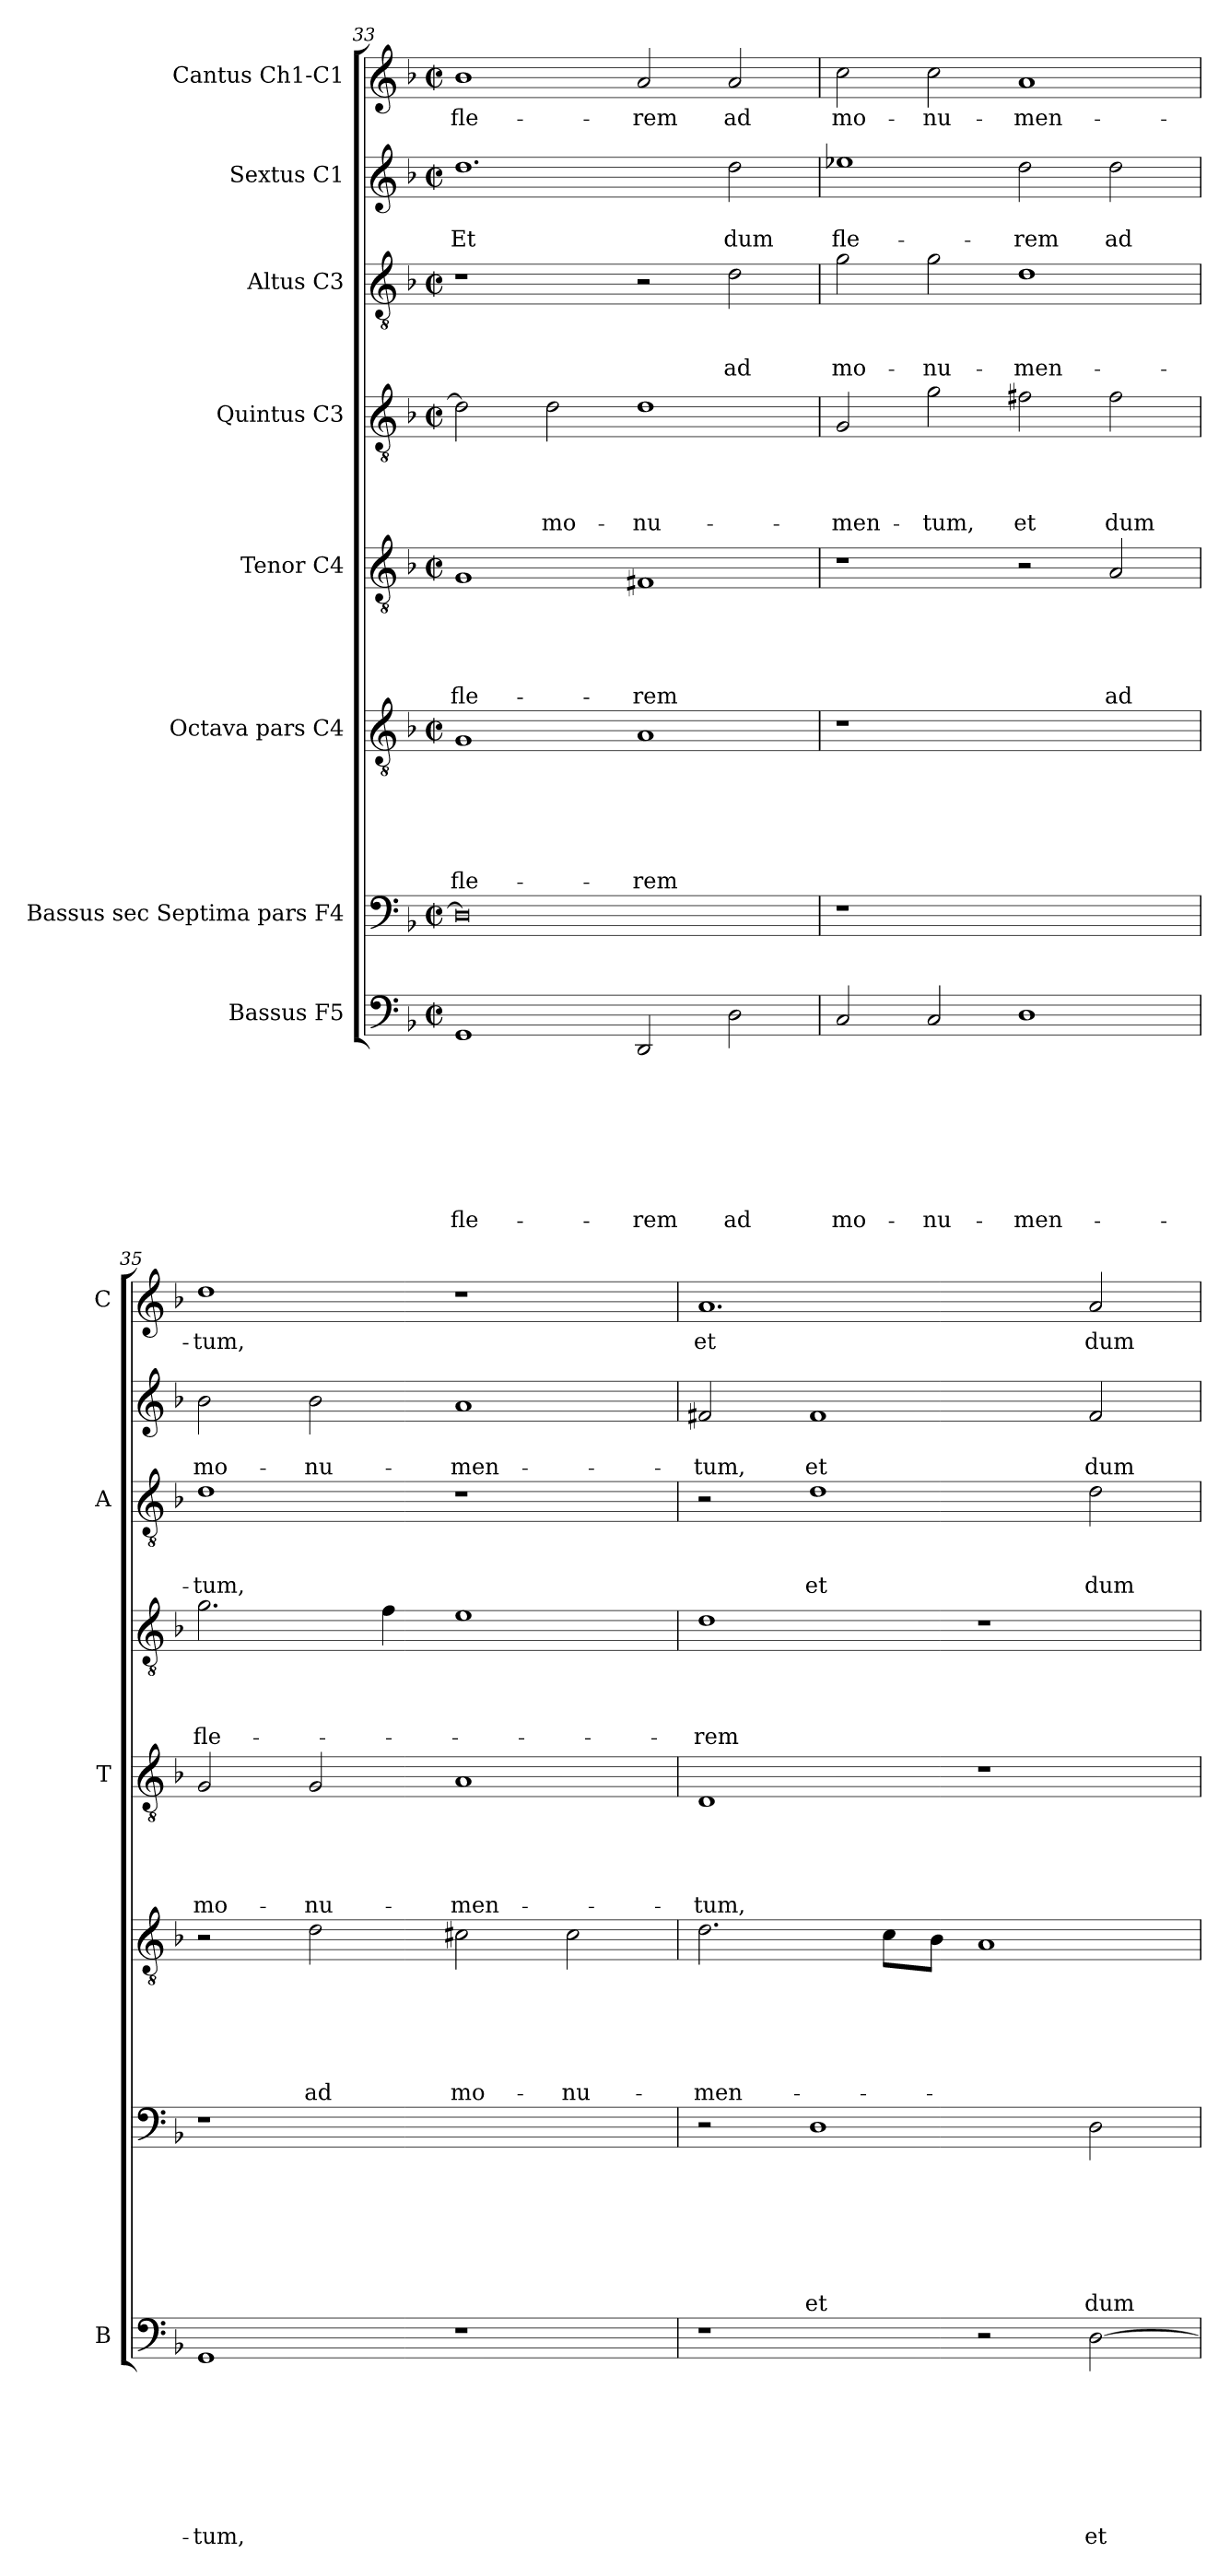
**kern	**text	**text	**text	**text	**text	**text	**text	**text	**kern	**text	**text	**text	**text	**text	**text	**text	**kern	**text	**text	**text	**text	**text	**text	**kern	**text	**text	**text	**text	**text	**kern	**text	**text	**text	**text	**kern	**text	**text	**text	**kern	**text	**text	**kern	**text
*part8	*part8	*part8	*part8	*part8	*part8	*part8	*part8	*part8	*part7	*part7	*part7	*part7	*part7	*part7	*part7	*part7	*part6	*part6	*part6	*part6	*part6	*part6	*part6	*part5	*part5	*part5	*part5	*part5	*part5	*part4	*part4	*part4	*part4	*part4	*part3	*part3	*part3	*part3	*part2	*part2	*part2	*part1	*part1
*staff8	*staff8	*staff8	*staff8	*staff8	*staff8	*staff8	*staff8	*staff8	*staff7	*staff7	*staff7	*staff7	*staff7	*staff7	*staff7	*staff7	*staff6	*staff6	*staff6	*staff6	*staff6	*staff6	*staff6	*staff5	*staff5	*staff5	*staff5	*staff5	*staff5	*staff4	*staff4	*staff4	*staff4	*staff4	*staff3	*staff3	*staff3	*staff3	*staff2	*staff2	*staff2	*staff1	*staff1
*I"Bassus F5	*	*	*	*	*	*	*	*	*I"Bassus sec Septima pars F4	*	*	*	*	*	*	*	*I"Octava pars C4	*	*	*	*	*	*	*I"Tenor C4	*	*	*	*	*	*I"Quintus C3	*	*	*	*	*I"Altus C3	*	*	*	*I"Sextus C1	*	*	*I"Cantus Ch1-C1	*
*I'B	*	*	*	*	*	*	*	*	*	*	*	*	*	*	*	*	*	*	*	*	*	*	*	*I'T	*	*	*	*	*	*	*	*	*	*	*I'A	*	*	*	*	*	*	*I'C	*
*clefF4	*	*	*	*	*	*	*	*	*clefF4	*	*	*	*	*	*	*	*clefGv2	*	*	*	*	*	*	*clefGv2	*	*	*	*	*	*clefGv2	*	*	*	*	*clefGv2	*	*	*	*clefG2	*	*	*clefG2	*
*k[b-]	*	*	*	*	*	*	*	*	*k[b-]	*	*	*	*	*	*	*	*k[b-]	*	*	*	*	*	*	*k[b-]	*	*	*	*	*	*k[b-]	*	*	*	*	*k[b-]	*	*	*	*k[b-]	*	*	*k[b-]	*
*F:	*	*	*	*	*	*	*	*	*F:	*	*	*	*	*	*	*	*F:	*	*	*	*	*	*	*F:	*	*	*	*	*	*F:	*	*	*	*	*F:	*	*	*	*F:	*	*	*F:	*
*M2/2	*	*	*	*	*	*	*	*	*M2/2	*	*	*	*	*	*	*	*M2/2	*	*	*	*	*	*	*M2/2	*	*	*	*	*	*M2/2	*	*	*	*	*M2/2	*	*	*	*M2/2	*	*	*M2/2	*
*met(c|)	*	*	*	*	*	*	*	*	*met(c|)	*	*	*	*	*	*	*	*met(c|)	*	*	*	*	*	*	*met(c|)	*	*	*	*	*	*met(c|)	*	*	*	*	*met(c|)	*	*	*	*met(c|)	*	*	*met(c|)	*
=33	=33	=33	=33	=33	=33	=33	=33	=33	=33	=33	=33	=33	=33	=33	=33	=33	=33	=33	=33	=33	=33	=33	=33	=33	=33	=33	=33	=33	=33	=33	=33	=33	=33	=33	=33	=33	=33	=33	=33	=33	=33	=33	=33
!	!	!	!	!	!	!	!	!LO:LY:b	!	!	!	!	!	!	!	!	!	!	!	!	!	!	!LO:LY:b	!	!	!	!	!	!LO:LY:b	!	!	!	!	!	!	!	!	!	!	!	!LO:LY:b	!	!LO:LY:b
1GG	.	.	.	.	.	.	.	fle-	0D]	.	.	.	.	.	.	.	1G	.	.	.	.	.	fle-	1G	.	.	.	.	fle-	2d\]	.	.	.	.	1r	.	.	.	1.dd	.	Et	1b-	fle-
!	!	!	!	!	!	!	!	!	!	!	!	!	!	!	!	!	!	!	!	!	!	!	!	!	!	!	!	!	!	!	!	!	!	!LO:LY:b	!	!	!	!	!	!	!	!	!
.	.	.	.	.	.	.	.	.	.	.	.	.	.	.	.	.	.	.	.	.	.	.	.	.	.	.	.	.	.	2d\	.	.	.	mo-	.	.	.	.	.	.	.	.	.
!	!	!	!	!	!	!	!	!LO:LY:b	!	!	!	!	!	!	!	!	!	!	!	!	!	!	!LO:LY:b	!	!	!	!	!	!LO:LY:b	!	!	!	!	!LO:LY:b	!	!	!	!	!	!	!	!	!LO:LY:b
2DD/	.	.	.	.	.	.	.	-rem	.	.	.	.	.	.	.	.	1A	.	.	.	.	.	-rem	1F#X	.	.	.	.	-rem	1d	.	.	.	-nu-	2r	.	.	.	.	.	.	2a/	-rem
!	!	!	!	!	!	!	!	!LO:LY:b	!	!	!	!	!	!	!	!	!	!	!	!	!	!	!	!	!	!	!	!	!	!	!	!	!	!	!	!	!	!LO:LY:b	!	!	!LO:LY:b	!	!LO:LY:b
2D\	.	.	.	.	.	.	.	ad	.	.	.	.	.	.	.	.	.	.	.	.	.	.	.	.	.	.	.	.	.	.	.	.	.	.	2d\	.	.	ad	2dd\	.	dum	2a/	ad
=34	=34	=34	=34	=34	=34	=34	=34	=34	=34	=34	=34	=34	=34	=34	=34	=34	=34	=34	=34	=34	=34	=34	=34	=34	=34	=34	=34	=34	=34	=34	=34	=34	=34	=34	=34	=34	=34	=34	=34	=34	=34	=34	=34
!	!	!	!	!	!	!	!	!LO:LY:b	!	!	!	!	!	!	!	!	!	!	!	!	!	!	!	!	!	!	!	!	!	!	!	!	!	!LO:LY:b	!	!	!	!LO:LY:b	!	!	!LO:LY:b	!	!LO:LY:b
2C/	.	.	.	.	.	.	.	mo-	1r	.	.	.	.	.	.	.	1r	.	.	.	.	.	.	1r	.	.	.	.	.	2G/	.	.	.	-men-	2g\	.	.	mo-	1ee-X	.	fle-	2cc\	mo-
!	!	!	!	!	!	!	!	!LO:LY:b	!	!	!	!	!	!	!	!	!	!	!	!	!	!	!	!	!	!	!	!	!	!	!	!	!	!LO:LY:b	!	!	!	!LO:LY:b	!	!	!	!	!LO:LY:b
2C/	.	.	.	.	.	.	.	-nu-	.	.	.	.	.	.	.	.	.	.	.	.	.	.	.	.	.	.	.	.	.	2g\	.	.	.	-tum,	2g\	.	.	-nu-	.	.	.	2cc\	-nu-
!	!	!	!	!	!	!	!	!LO:LY:b	!	!	!	!	!	!	!	!	!	!	!	!	!	!	!	!	!	!	!	!	!	!	!	!	!	!LO:LY:b	!	!	!	!LO:LY:b	!	!	!LO:LY:b	!	!LO:LY:b
1D	.	.	.	.	.	.	.	-men-	1ryy	.	.	.	.	.	.	.	1ryy	.	.	.	.	.	.	2r	.	.	.	.	.	2f#X\	.	.	.	et	1d	.	.	-men-	2dd\	.	-rem	1a	-men-
!	!	!	!	!	!	!	!	!	!	!	!	!	!	!	!	!	!	!	!	!	!	!	!	!	!	!	!	!	!LO:LY:b	!	!	!	!	!LO:LY:b	!	!	!	!	!	!	!LO:LY:b	!	!
.	.	.	.	.	.	.	.	.	.	.	.	.	.	.	.	.	.	.	.	.	.	.	.	2A/	.	.	.	.	ad	2f#\	.	.	.	dum	.	.	.	.	2dd\	.	ad	.	.
!!LO:PB:g=z
=35	=35	=35	=35	=35	=35	=35	=35	=35	=35	=35	=35	=35	=35	=35	=35	=35	=35	=35	=35	=35	=35	=35	=35	=35	=35	=35	=35	=35	=35	=35	=35	=35	=35	=35	=35	=35	=35	=35	=35	=35	=35	=35	=35
!	!	!	!	!	!	!	!	!LO:LY:b	!	!	!	!	!	!	!	!	!	!	!	!	!	!	!	!	!	!	!	!	!LO:LY:b	!	!	!	!	!LO:LY:b	!	!	!	!LO:LY:b	!	!	!LO:LY:b	!	!LO:LY:b
1GG	.	.	.	.	.	.	.	-tum,	1r	.	.	.	.	.	.	.	2r	.	.	.	.	.	.	2G/	.	.	.	.	mo-	2.g\	.	.	.	fle-	1d	.	.	-tum,	2b-\	.	mo-	1dd	-tum,
!	!	!	!	!	!	!	!	!	!	!	!	!	!	!	!	!	!	!	!	!	!	!	!LO:LY:b	!	!	!	!	!	!LO:LY:b	!	!	!	!	!	!	!	!	!	!	!	!LO:LY:b	!	!
.	.	.	.	.	.	.	.	.	.	.	.	.	.	.	.	.	2d\	.	.	.	.	.	ad	2G/	.	.	.	.	-nu-	.	.	.	.	.	.	.	.	.	2b-\	.	-nu-	.	.
.	.	.	.	.	.	.	.	.	.	.	.	.	.	.	.	.	.	.	.	.	.	.	.	.	.	.	.	.	.	4f\	.	.	.	.	.	.	.	.	.	.	.	.	.
!	!	!	!	!	!	!	!	!	!	!	!	!	!	!	!	!	!	!	!	!	!	!	!LO:LY:b	!	!	!	!	!	!LO:LY:b	!	!	!	!	!	!	!	!	!	!	!	!LO:LY:b	!	!
1r	.	.	.	.	.	.	.	.	1ryy	.	.	.	.	.	.	.	2c#X\	.	.	.	.	.	mo-	1A	.	.	.	.	-men-	1e	.	.	.	.	1r	.	.	.	1a	.	-men-	1r	.
!	!	!	!	!	!	!	!	!	!	!	!	!	!	!	!	!	!	!	!	!	!	!	!LO:LY:b	!	!	!	!	!	!	!	!	!	!	!	!	!	!	!	!	!	!	!	!
.	.	.	.	.	.	.	.	.	.	.	.	.	.	.	.	.	2c#\	.	.	.	.	.	-nu-	.	.	.	.	.	.	.	.	.	.	.	.	.	.	.	.	.	.	.	.
=36	=36	=36	=36	=36	=36	=36	=36	=36	=36	=36	=36	=36	=36	=36	=36	=36	=36	=36	=36	=36	=36	=36	=36	=36	=36	=36	=36	=36	=36	=36	=36	=36	=36	=36	=36	=36	=36	=36	=36	=36	=36	=36	=36
!	!	!	!	!	!	!	!	!	!	!	!	!	!	!	!	!	!	!	!	!	!	!	!LO:LY:b	!	!	!	!	!	!LO:LY:b	!	!	!	!	!LO:LY:b	!	!	!	!	!	!	!LO:LY:b	!	!LO:LY:b
1r	.	.	.	.	.	.	.	.	2r	.	.	.	.	.	.	.	2.d\	.	.	.	.	.	-men-	1D	.	.	.	.	-tum,	1d	.	.	.	-rem	2r	.	.	.	2f#X/	.	-tum,	1.a	et
!	!	!	!	!	!	!	!	!	!	!	!	!	!	!	!	!LO:LY:b	!	!	!	!	!	!	!	!	!	!	!	!	!	!	!	!	!	!	!	!	!	!LO:LY:b	!	!	!LO:LY:b	!	!
.	.	.	.	.	.	.	.	.	1D	.	.	.	.	.	.	et	.	.	.	.	.	.	.	.	.	.	.	.	.	.	.	.	.	.	1d	.	.	et	1f#	.	et	.	.
.	.	.	.	.	.	.	.	.	.	.	.	.	.	.	.	.	8c\L	.	.	.	.	.	.	.	.	.	.	.	.	.	.	.	.	.	.	.	.	.	.	.	.	.	.
.	.	.	.	.	.	.	.	.	.	.	.	.	.	.	.	.	8B-\J	.	.	.	.	.	.	.	.	.	.	.	.	.	.	.	.	.	.	.	.	.	.	.	.	.	.
2r	.	.	.	.	.	.	.	.	.	.	.	.	.	.	.	.	1A	.	.	.	.	.	.	1r	.	.	.	.	.	1r	.	.	.	.	.	.	.	.	.	.	.	.	.
!	!	!	!	!	!	!	!	!LO:LY:b	!	!	!	!	!	!	!	!LO:LY:b	!	!	!	!	!	!	!	!	!	!	!	!	!	!	!	!	!	!	!	!	!	!LO:LY:b	!	!	!LO:LY:b	!	!LO:LY:b
[2D\	.	.	.	.	.	.	.	et	2D\	.	.	.	.	.	.	dum	.	.	.	.	.	.	.	.	.	.	.	.	.	.	.	.	.	.	2d\	.	.	dum	2f#/	.	dum	2a/	dum
=	=	=	=	=	=	=	=	=	=	=	=	=	=	=	=	=	=	=	=	=	=	=	=	=	=	=	=	=	=	=	=	=	=	=	=	=	=	=	=	=	=	=	=
*-	*-	*-	*-	*-	*-	*-	*-	*-	*-	*-	*-	*-	*-	*-	*-	*-	*-	*-	*-	*-	*-	*-	*-	*-	*-	*-	*-	*-	*-	*-	*-	*-	*-	*-	*-	*-	*-	*-	*-	*-	*-	*-	*-
